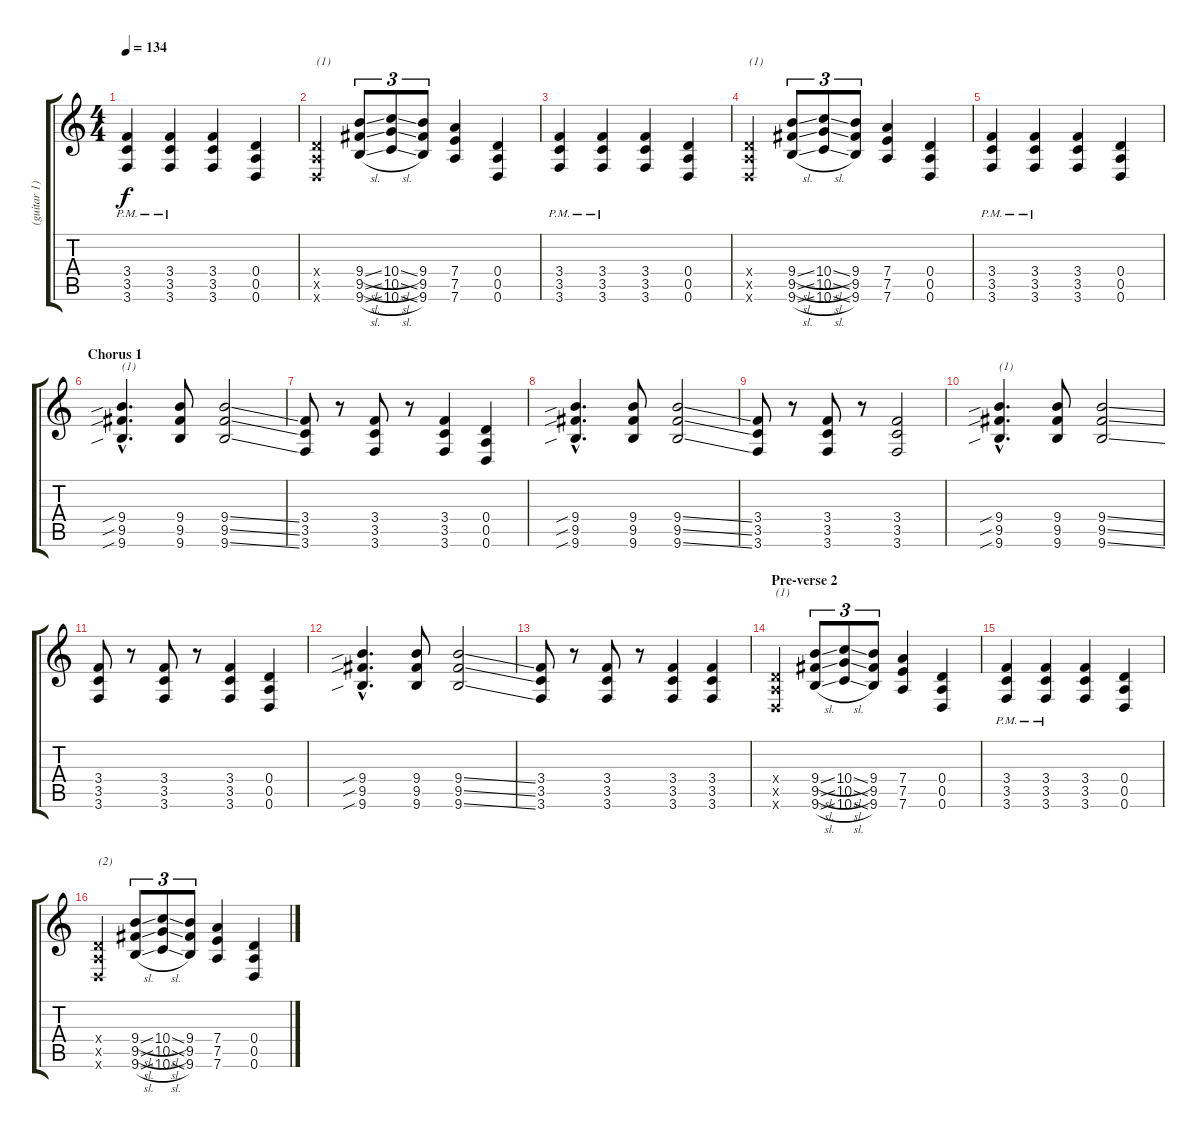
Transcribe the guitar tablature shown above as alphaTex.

\track ("(guitar 1)" "(guitar 1)") {instrument overdrivenguitar}
\staff {score tabs}
\tuning (E4 B3 G3 D3 A2 D2) {hide}
\ts (4 4)
\tempo 134
\clef g2
\ks c
(3.4{pm} 3.5{pm} 3.6{pm}).4{dy f} (3.4{pm} 3.5{pm} 3.6{pm}).4 (3.4 3.5 3.6).4 (0.4 0.5 0.6).4 |
(0.4{x} 0.5{x} 0.6{x}).4{txt "(1)"} (9.4{sl} 9.5{sl} 9.6{sl}).8{tu (3 2)} (10.4{sl} 10.5{sl} 10.6{sl}).8{tu (3 2)} (9.4 9.5 9.6).8{tu (3 2)} (7.4 7.5 7.6).4 (0.4 0.5 0.6).4 |
(3.4{pm} 3.5{pm} 3.6{pm}).4 (3.4{pm} 3.5{pm} 3.6{pm}).4 (3.4 3.5 3.6).4 (0.4 0.5 0.6).4 |
(0.4{x} 0.5{x} 0.6{x}).4{txt "(1)"} (9.4{sl} 9.5{sl} 9.6{sl}).8{tu (3 2)} (10.4{sl} 10.5{sl} 10.6{sl}).8{tu (3 2)} (9.4 9.5 9.6).8{tu (3 2)} (7.4 7.5 7.6).4 (0.4 0.5 0.6).4 |
(3.4{pm} 3.5{pm} 3.6{pm}).4 (3.4{pm} 3.5{pm} 3.6{pm}).4 (3.4 3.5 3.6).4 (0.4 0.5 0.6).4 |
\section ("" "Chorus 1")
(9.4{sib hac} 9.5{sib hac} 9.6{sib hac}).4{d txt "(1)"} (9.4 9.5 9.6).8 (9.4{ss} 9.5{ss} 9.6{ss}).2 |
(3.4 3.5 3.6).8 r.8 (3.4 3.5 3.6).8 r.8 (3.4 3.5 3.6).4 (0.4 0.5 0.6).4 |
(9.4{sib hac} 9.5{sib hac} 9.6{sib hac}).4{d} (9.4 9.5 9.6).8 (9.4{ss} 9.5{ss} 9.6{ss}).2 |
(3.4 3.5 3.6).8 r.8 (3.4 3.5 3.6).8 r.8 (3.4 3.5 3.6).2 |
(9.4{sib hac} 9.5{sib hac} 9.6{sib hac}).4{d txt "(1)"} (9.4 9.5 9.6).8 (9.4{ss} 9.5{ss} 9.6{ss}).2 |
(3.4 3.5 3.6).8 r.8 (3.4 3.5 3.6).8 r.8 (3.4 3.5 3.6).4 (0.4 0.5 0.6).4 |
(9.4{sib hac} 9.5{sib hac} 9.6{sib hac}).4{d} (9.4 9.5 9.6).8 (9.4{ss} 9.5{ss} 9.6{ss}).2 |
(3.4 3.5 3.6).8 r.8 (3.4 3.5 3.6).8 r.8 (3.4 3.5 3.6).4 (3.4 3.5 3.6).4 |
\section ("" "Pre-verse 2")
(0.4{x} 0.5{x} 0.6{x}).4{txt "(1)"} (9.4{sl} 9.5{sl} 9.6{sl}).8{tu (3 2)} (10.4{sl} 10.5{sl} 10.6{sl}).8{tu (3 2)} (9.4 9.5 9.6).8{tu (3 2)} (7.4 7.5 7.6).4 (0.4 0.5 0.6).4 |
(3.4{pm} 3.5{pm} 3.6{pm}).4 (3.4{pm} 3.5{pm} 3.6{pm}).4 (3.4 3.5 3.6).4 (0.4 0.5 0.6).4 |
(0.4{x} 0.5{x} 0.6{x}).4{txt "(2)"} (9.4{sl} 9.5{sl} 9.6{sl}).8{tu (3 2)} (10.4{sl} 10.5{sl} 10.6{sl}).8{tu (3 2)} (9.4 9.5 9.6).8{tu (3 2)} (7.4 7.5 7.6).4 (0.4 0.5 0.6).4
